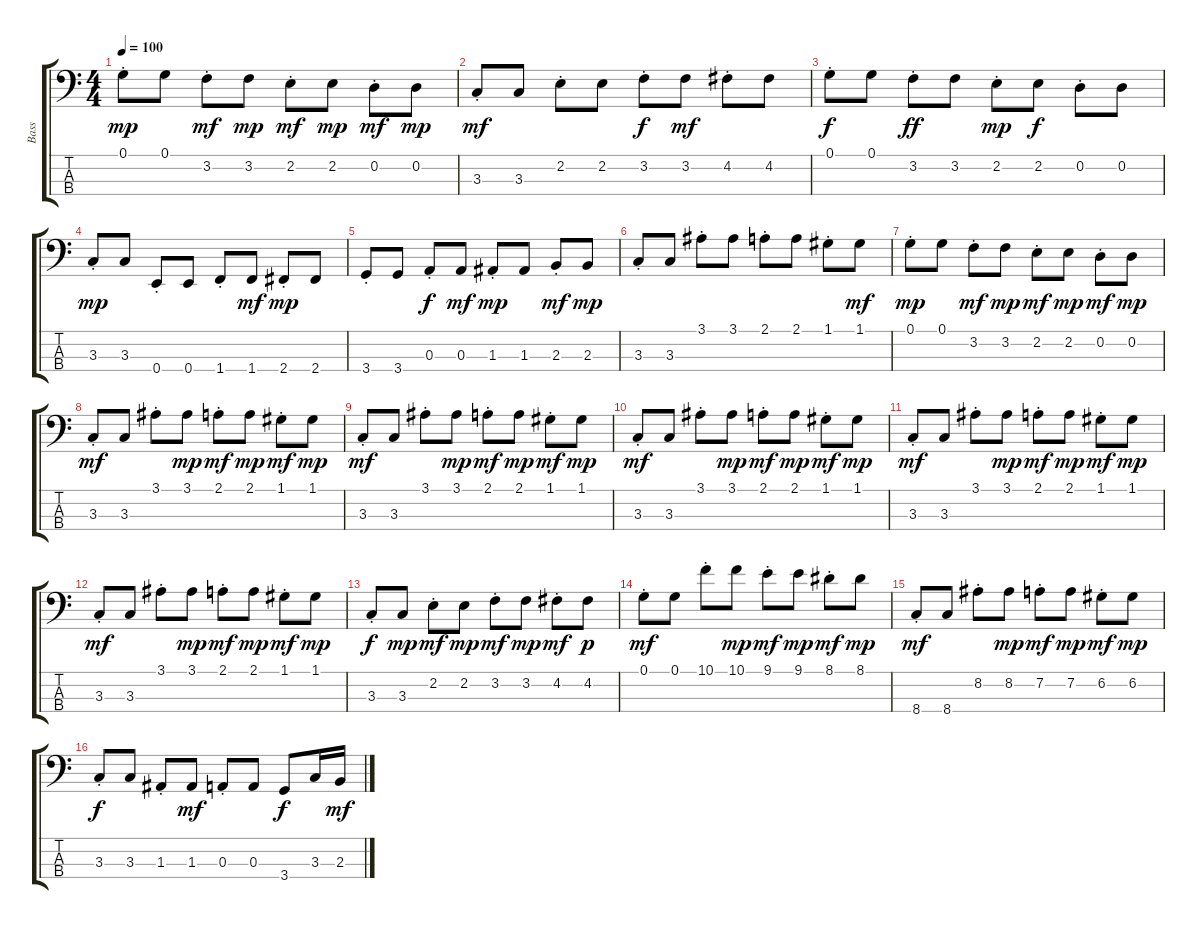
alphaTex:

\track ("Bass" "Bass") {instrument electricbasspick}
\staff {score tabs}
\tuning (G2 D2 A1 E1) {hide}
\ts (4 4)
\tempo 100
\clef f4
\ks c
0.1{st}.8{dy mp} 0.1.8 3.2{st}.8{dy mf} 3.2.8{dy mp} 2.2{st}.8{dy mf} 2.2.8{dy mp} 0.2{st}.8{dy mf} 0.2.8{dy mp} |
3.3{st}.8{dy mf} 3.3.8 2.2{st}.8 2.2.8 3.2{st}.8{dy f} 3.2.8{dy mf} 4.2{st}.8 4.2.8 |
0.1{st}.8{dy f} 0.1.8 3.2{st}.8{dy ff} 3.2.8 2.2{st}.8{dy mp} 2.2.8{dy f} 0.2{st}.8 0.2.8 |
3.3{st}.8{dy mp} 3.3.8 0.4{st}.8 0.4.8 1.4{st}.8 1.4.8{dy mf} 2.4{st}.8{dy mp} 2.4.8 |
3.4{st}.8 3.4.8 0.3{st}.8{dy f} 0.3.8{dy mf} 1.3{st}.8{dy mp} 1.3.8 2.3{st}.8{dy mf} 2.3.8{dy mp} |
3.3{st}.8 3.3.8 3.1{st}.8 3.1.8 2.1{st}.8 2.1.8 1.1{st}.8 1.1.8{dy mf} |
0.1{st}.8{dy mp} 0.1.8 3.2{st}.8{dy mf} 3.2.8{dy mp} 2.2{st}.8{dy mf} 2.2.8{dy mp} 0.2{st}.8{dy mf} 0.2.8{dy mp} |
3.3{st}.8{dy mf} 3.3.8 3.1{st}.8 3.1.8{dy mp} 2.1{st}.8{dy mf} 2.1.8{dy mp} 1.1{st}.8{dy mf} 1.1.8{dy mp} |
3.3{st}.8{dy mf} 3.3.8 3.1{st}.8 3.1.8{dy mp} 2.1{st}.8{dy mf} 2.1.8{dy mp} 1.1{st}.8{dy mf} 1.1.8{dy mp} |
3.3{st}.8{dy mf} 3.3.8 3.1{st}.8 3.1.8{dy mp} 2.1{st}.8{dy mf} 2.1.8{dy mp} 1.1{st}.8{dy mf} 1.1.8{dy mp} |
3.3{st}.8{dy mf} 3.3.8 3.1{st}.8 3.1.8{dy mp} 2.1{st}.8{dy mf} 2.1.8{dy mp} 1.1{st}.8{dy mf} 1.1.8{dy mp} |
3.3{st}.8{dy mf} 3.3.8 3.1{st}.8 3.1.8{dy mp} 2.1{st}.8{dy mf} 2.1.8{dy mp} 1.1{st}.8{dy mf} 1.1.8{dy mp} |
3.3{st}.8{dy f} 3.3.8{dy mp} 2.2{st}.8{dy mf} 2.2.8{dy mp} 3.2{st}.8{dy mf} 3.2.8{dy mp} 4.2{st}.8{dy mf} 4.2.8{dy p} |
0.1{st}.8{dy mf} 0.1.8 10.1{st}.8 10.1.8{dy mp} 9.1{st}.8{dy mf} 9.1.8{dy mp} 8.1{st}.8{dy mf} 8.1.8{dy mp} |
8.4{st}.8{dy mf} 8.4.8 8.2{st}.8 8.2.8{dy mp} 7.2{st}.8{dy mf} 7.2.8{dy mp} 6.2{st}.8{dy mf} 6.2.8{dy mp} |
3.3{st}.8{dy f} 3.3.8 1.3{st}.8 1.3.8{dy mf} 0.3{st}.8 0.3.8 3.4.8{dy f} 3.3.16 2.3.16{dy mf}
